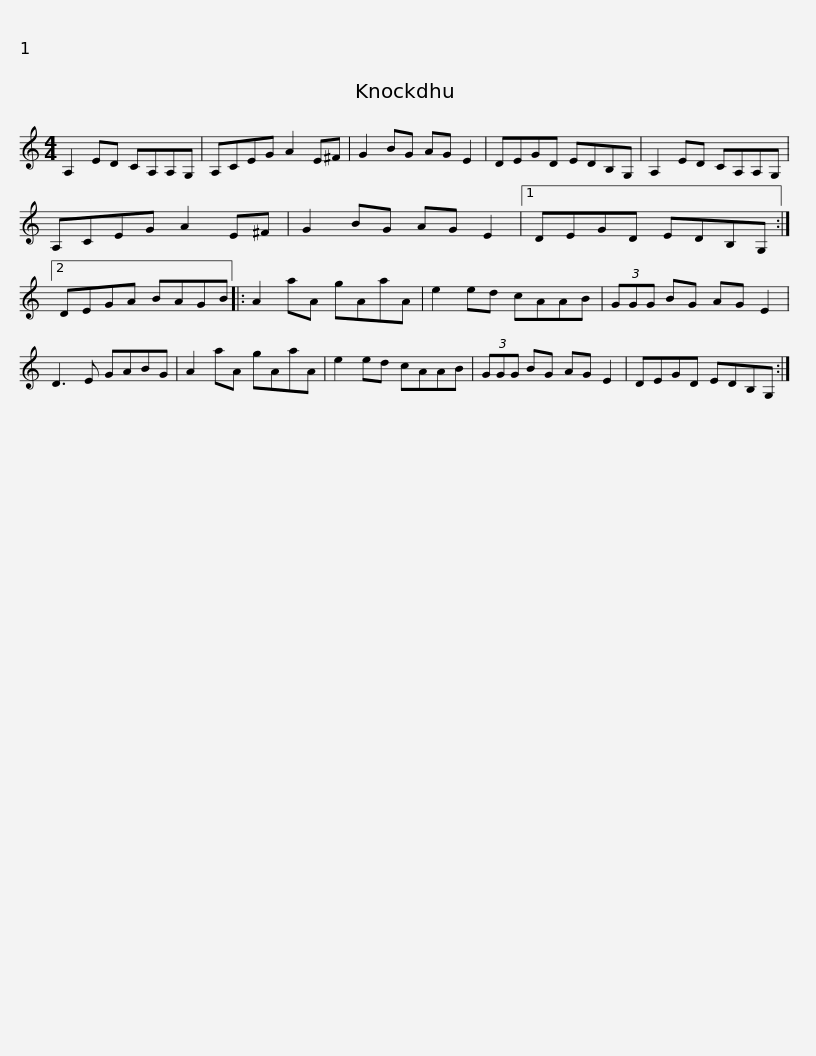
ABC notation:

X:1
L:1/8
M:4/4
I:linebreak $
K:C
V:1 treble
V:1
 A,2 ED CA,A,G, | A,CEG A2 E^F | G2 BG AG E2 | DEGD EDB,G, | A,2 ED CA,A,G, |$ %5
 A,CEG A2 E^F | G2 BG AG E2 |1 DEGD EDB,G, :|2 DEGA BAGB |: A2 aA gAaA | %10
 e2 ed cAAB |$ (3GGG BG AG E2 | D3 E GABG | A2 aA gAaA | e2 ed cAAB | %15
 (3GGG BG AG E2 | DEGD EDB,G, :| %17
